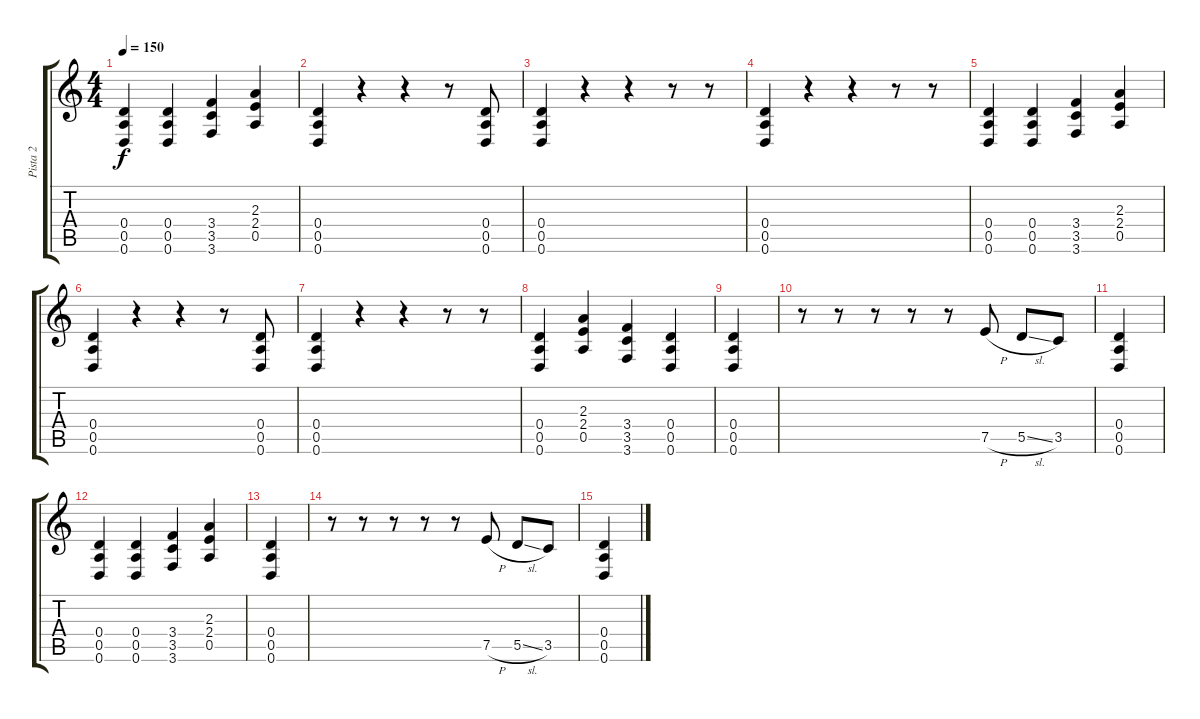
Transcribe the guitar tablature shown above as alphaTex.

\track ("Pista 2" "Pista 2") {instrument distortionguitar}
\staff {score tabs}
\tuning (E4 B3 G3 D3 A2 D2) {hide}
\ts (4 4)
\tempo 150
\clef g2
\ks c
(0.4 0.5 0.6).4{dy f} (0.4 0.5 0.6).4 (3.4 3.5 3.6).4 (2.3 2.4 0.5).4 |
(0.4 0.5 0.6).4 r.4 r.4 r.8 (0.4 0.5 0.6).8 |
(0.4 0.5 0.6).4 r.4 r.4 r.8 r.8 |
(0.4 0.5 0.6).4 r.4 r.4 r.8 r.8 |
(0.4 0.5 0.6).4 (0.4 0.5 0.6).4 (3.4 3.5 3.6).4 (2.3 2.4 0.5).4 |
(0.4 0.5 0.6).4 r.4 r.4 r.8 (0.4 0.5 0.6).8 |
(0.4 0.5 0.6).4 r.4 r.4 r.8 r.8 |
(0.4 0.5 0.6).4 (2.3 2.4 0.5).4 (3.4 3.5 3.6).4 (0.4 0.5 0.6).4 |
(0.4 0.5 0.6).4 |
r.8 r.8 r.8 r.8 r.8 7.5{h}.8 5.5{sl}.8 3.5.8 |
(0.4 0.5 0.6).4 |
(0.4 0.5 0.6).4 (0.4 0.5 0.6).4 (3.4 3.5 3.6).4 (2.3 2.4 0.5).4 |
(0.4 0.5 0.6).4 |
r.8 r.8 r.8 r.8 r.8 7.5{h}.8 5.5{sl}.8 3.5.8 |
(0.4 0.5 0.6).4
